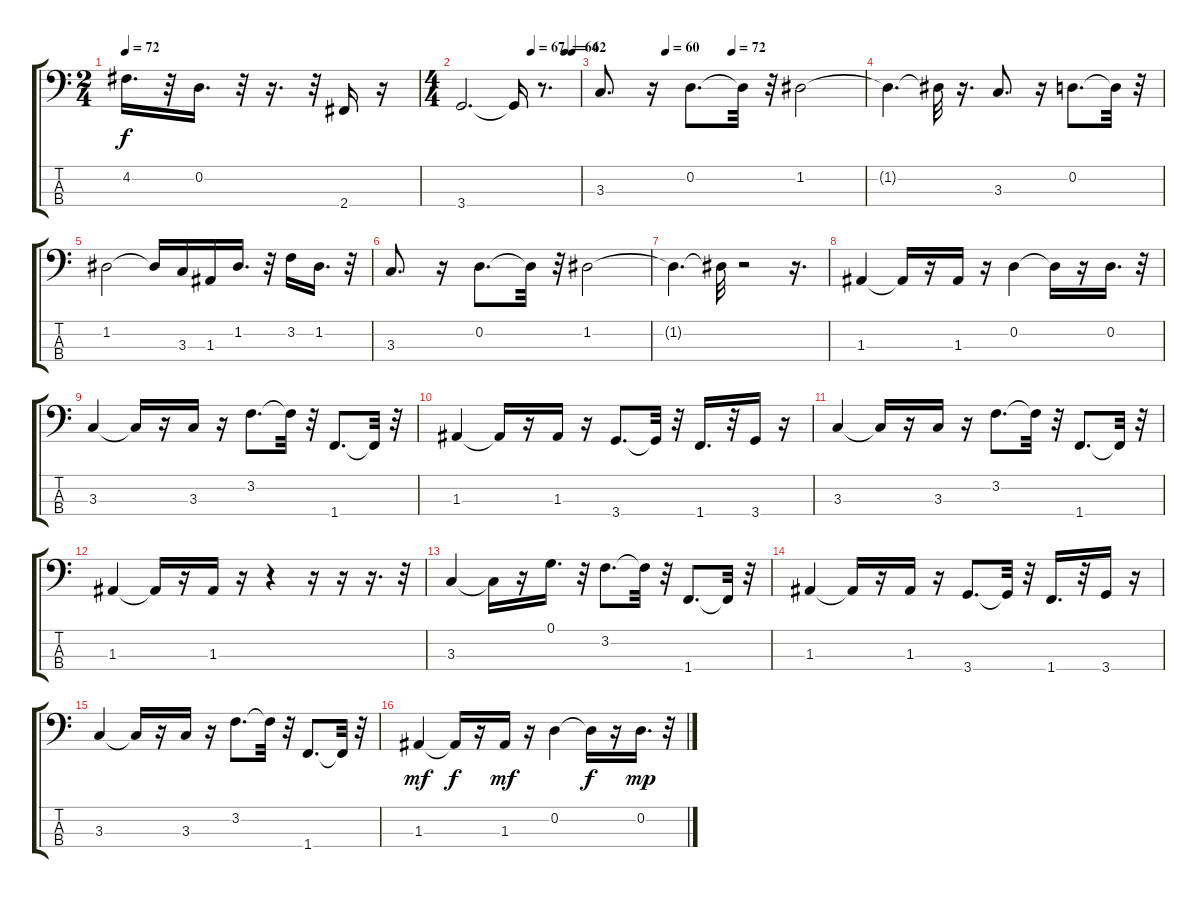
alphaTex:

\track "" {instrument electricbassfinger}
\staff {score tabs}
\tuning (G2 D2 A1 E1) {hide}
\ts (2 4)
\tempo 72
\clef f4
\ks c
4.2.16{d dy f} r.32 0.2.16{d} r.32 r.16{d} r.32 2.4.16 r.16 |
\ts (4 4)
\tempo (67 0.59375)
\tempo (64 0.875)
\tempo (62 0.9375)
3.4.2{d} 3.4{t}.16 r.8{d} |
\tempo (60 0.25)
\tempo (72 0.5)
3.3.8{d} r.16 0.2.8{d} 0.2{t}.32 r.32 1.2.2 |
1.2{t}.4{d} 1.2{t}.32 r.16{d} 3.3.8{d} r.16 0.2.8{d} 0.2{t}.32 r.32 |
1.2.2 1.2{t}.16 3.3.16 1.3.16 1.2.16{d} r.32 3.2.16 1.2.16{d} r.32 |
3.3.8{d} r.16 0.2.8{d} 0.2{t}.32 r.32 1.2.2 |
1.2{t}.4{d} 1.2{t}.32 r.2 r.16{d} |
1.3.4 1.3{t}.16 r.16 1.3.16 r.16 0.2.4 0.2{t}.16 r.16 0.2.16{d} r.32 |
3.3.4 3.3{t}.16 r.16 3.3.16 r.16 3.2.8{d} 3.2{t}.32 r.32 1.4.8{d} 1.4{t}.32 r.32 |
1.3.4 1.3{t}.16 r.16 1.3.16 r.16 3.4.8{d} 3.4{t}.32 r.32 1.4.16{d} r.32 3.4.16 r.16 |
3.3.4 3.3{t}.16 r.16 3.3.16 r.16 3.2.8{d} 3.2{t}.32 r.32 1.4.8{d} 1.4{t}.32 r.32 |
1.3.4 1.3{t}.16 r.16 1.3.16 r.16 r.4 r.16 r.16 r.16{d} r.32 |
3.3.4 3.3{t}.16 r.16 0.1.16{d} r.32 3.2.8{d} 3.2{t}.32 r.32 1.4.8{d} 1.4{t}.32 r.32 |
1.3.4 1.3{t}.16 r.16 1.3.16 r.16 3.4.8{d} 3.4{t}.32 r.32 1.4.16{d} r.32 3.4.16 r.16 |
3.3.4 3.3{t}.16 r.16 3.3.16 r.16 3.2.8{d} 3.2{t}.32 r.32 1.4.8{d} 1.4{t}.32 r.32 |
1.3.4{dy mf} 1.3{t}.16{dy f} r.16 1.3.16{dy mf} r.16 0.2.4 0.2{t}.16{dy f} r.16 0.2.16{d dy mp} r.32
